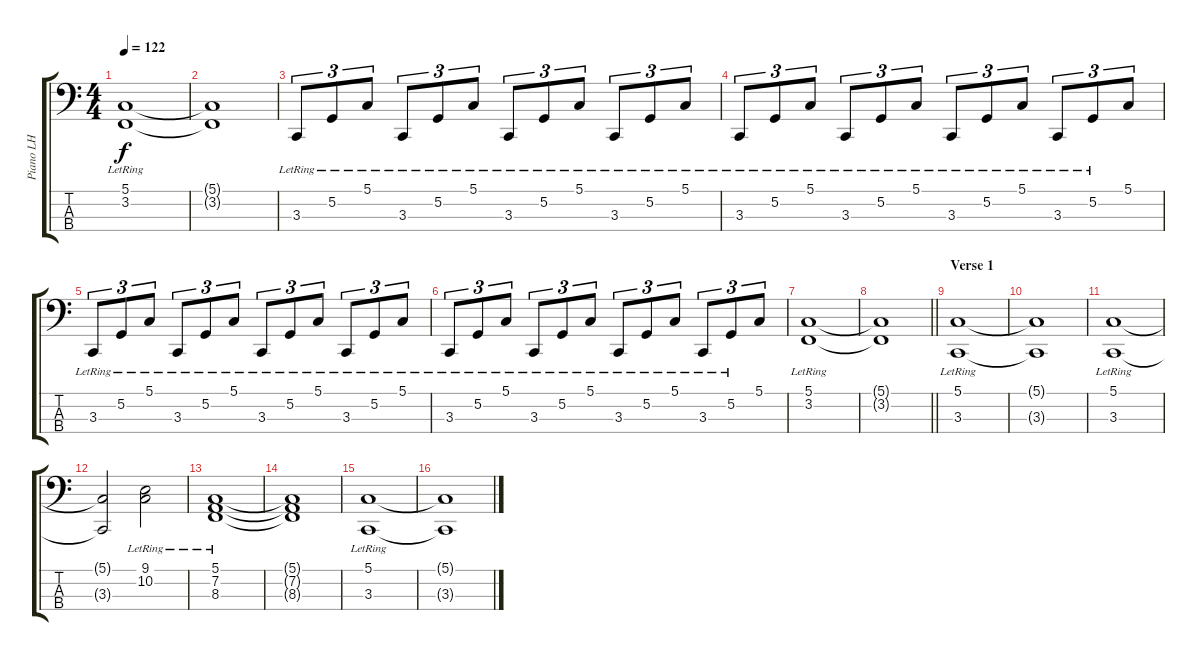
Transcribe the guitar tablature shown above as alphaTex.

\track ("Piano LH" "Piano LH") {instrument acousticgrandpiano}
\staff {score tabs}
\tuning (G2 D2 A1 D1) {hide}
\ts (4 4)
\tempo 122
\clef f4
\ks c
(5.1{lr} 3.2{lr}).1{dy f} |
(5.1{t} 3.2{t}).1 |
3.3{lr}.8{tu (3 2)} 5.2{lr}.8{tu (3 2)} 5.1{lr}.8{tu (3 2)} 3.3{lr}.8{tu (3 2)} 5.2{lr}.8{tu (3 2)} 5.1{lr}.8{tu (3 2)} 3.3{lr}.8{tu (3 2)} 5.2{lr}.8{tu (3 2)} 5.1{lr}.8{tu (3 2)} 3.3{lr}.8{tu (3 2)} 5.2{lr}.8{tu (3 2)} 5.1{lr}.8{tu (3 2)} |
3.3{lr}.8{tu (3 2)} 5.2{lr}.8{tu (3 2)} 5.1{lr}.8{tu (3 2)} 3.3{lr}.8{tu (3 2)} 5.2{lr}.8{tu (3 2)} 5.1{lr}.8{tu (3 2)} 3.3{lr}.8{tu (3 2)} 5.2{lr}.8{tu (3 2)} 5.1{lr}.8{tu (3 2)} 3.3{lr}.8{tu (3 2)} 5.2{lr}.8{tu (3 2)} 5.1.8{tu (3 2)} |
3.3{lr}.8{tu (3 2)} 5.2{lr}.8{tu (3 2)} 5.1{lr}.8{tu (3 2)} 3.3{lr}.8{tu (3 2)} 5.2{lr}.8{tu (3 2)} 5.1{lr}.8{tu (3 2)} 3.3{lr}.8{tu (3 2)} 5.2{lr}.8{tu (3 2)} 5.1{lr}.8{tu (3 2)} 3.3{lr}.8{tu (3 2)} 5.2{lr}.8{tu (3 2)} 5.1{lr}.8{tu (3 2)} |
3.3{lr}.8{tu (3 2)} 5.2{lr}.8{tu (3 2)} 5.1{lr}.8{tu (3 2)} 3.3{lr}.8{tu (3 2)} 5.2{lr}.8{tu (3 2)} 5.1{lr}.8{tu (3 2)} 3.3{lr}.8{tu (3 2)} 5.2{lr}.8{tu (3 2)} 5.1{lr}.8{tu (3 2)} 3.3{lr}.8{tu (3 2)} 5.2{lr}.8{tu (3 2)} 5.1.8{tu (3 2)} |
(5.1{lr} 3.2{lr}).1 |
\barLineRight lightlight
(5.1{t} 3.2{t}).1 |
\section ("" "Verse 1")
(5.1{lr} 3.3{lr}).1 |
(5.1{t} 3.3{t}).1 |
(5.1{lr} 3.3{lr}).1 |
(5.1{t} 3.3{t}).2 (9.1{lr} 10.2{lr}).2 |
(5.1{lr} 7.2{lr} 8.3{lr}).1 |
(5.1{t} 7.2{t} 8.3{t}).1 |
(5.1{lr} 3.3{lr}).1 |
(5.1{t} 3.3{t}).1
